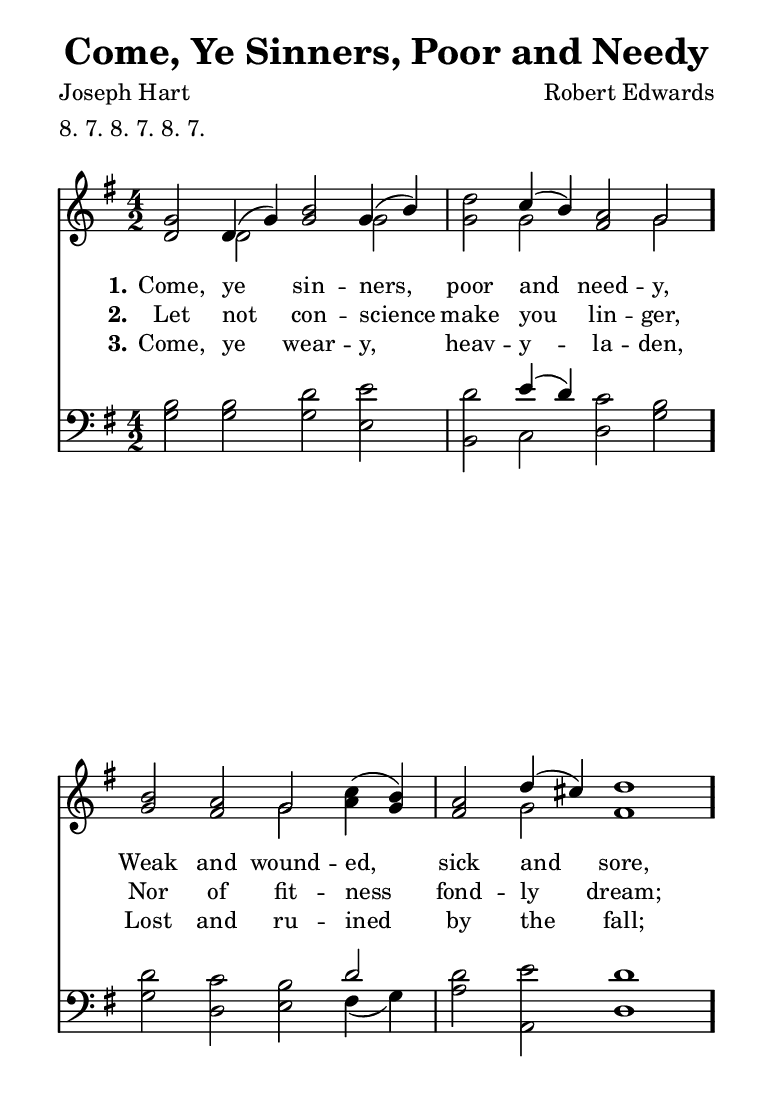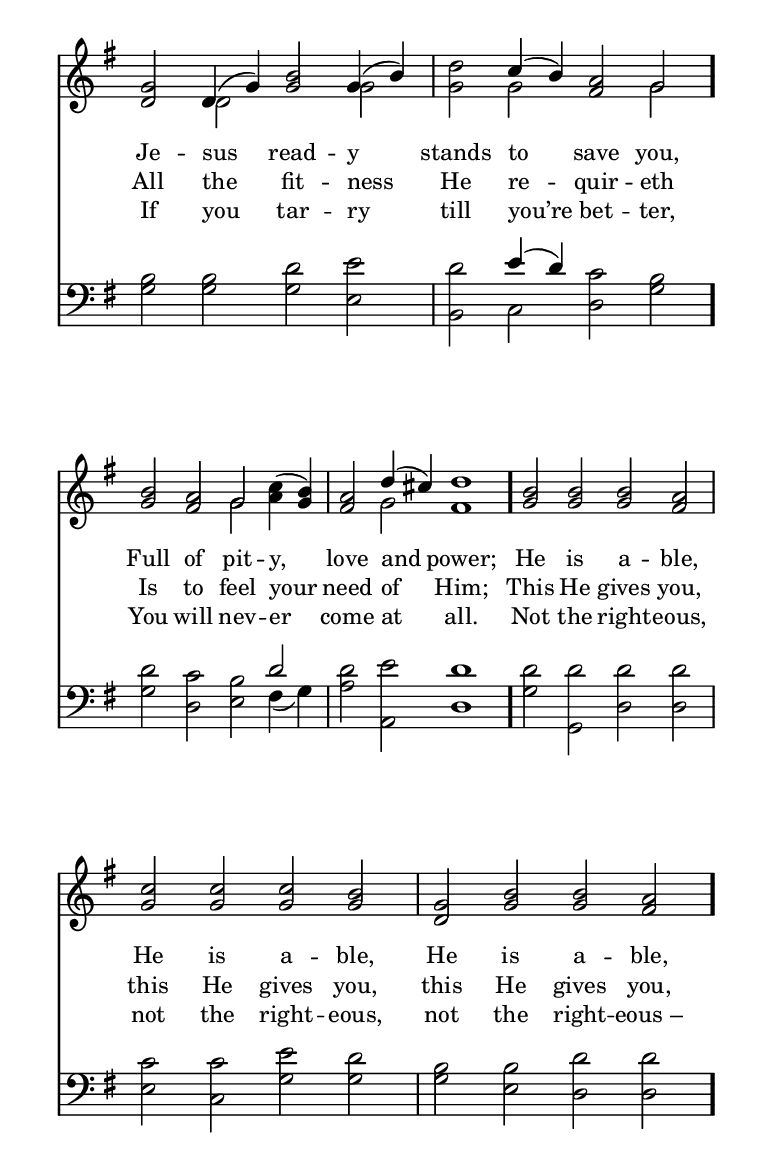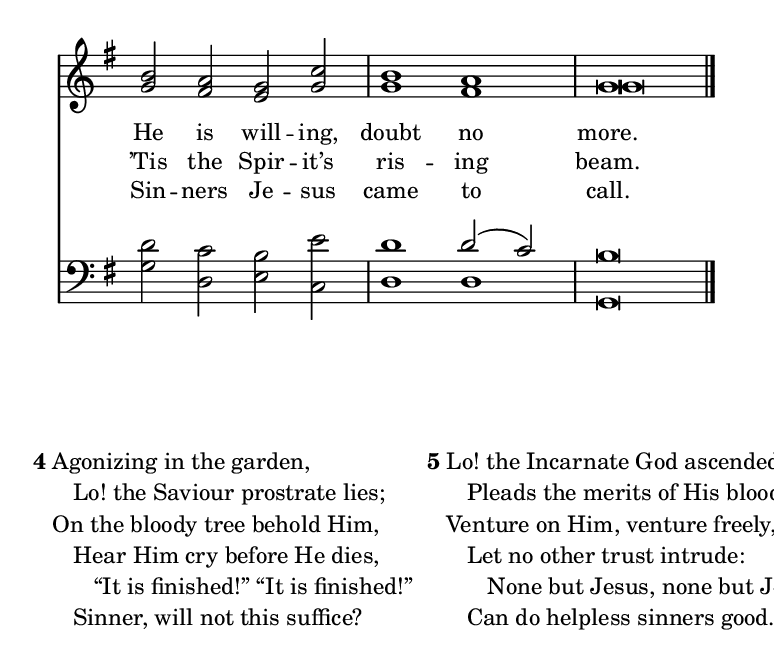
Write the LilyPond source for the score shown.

\include "common/global.ily"
\paper {
  \include "common/paper.ily"
  system-count = #(cond (is-eogsized 4) (#t #f))
}

\header{
  %gospel
  hymnnumber = "77"
  title = "Come, Ye Sinners, Poor and Needy"
  tunename = "Caersalem"
  meter = "8. 7. 8. 7. 8. 7." % original has 8. 7. 8. 7. 4. 7
  poet = "Joseph Hart"
  composer = "Robert Edwards"
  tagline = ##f
}

% for fermata in MIDI
ta = { \tempo 4=160 }
tb = { \tempo 4=80  }

patternAA = { c2 c4( c4) c2 c4( c4) | c2 c4( c4) c2 c2 }
patternAB = { c2 }
patternAC = { c2 c2 c2 c2 | c2 c4( c4) c2 c2 }

patternBA = { c2 c2 c2 c4( c4) | c2 c4( c4) c1 }
patternBB = { c2 c2 c2 c4( c4) | c2 c2      c1 }
patternBC = { c2 c2 c2 c2      | c2 c2      c1 }

patternCA = { \patternAB }

patternDA = { c2 c2 c2 c2 | c1 c1      | c\breve }
patternDB = { c2 c2 c2 c2 | c1 c2( c2) | c\breve }

global = {
  \include "common/overrides.ily"
  \override Staff.TimeSignature.style = #'numbered
  \time 4/2
  \override Score.MetronomeMark.transparent = ##t % hide all fermata changes too
  \ta
  \key g \major
  \autoBeamOff
}

notesSoprano = {
\global
\relative c'' {

  \changePitch \patternAA { g d g b g b | d c b a g }
  \changePitch \patternBA { b a g c b | a d cis d }
  \changePitch \patternAA { g, d g b g b | d c b a g }
  \changePitch \patternBA { b a g c b | a d cis d }

  \changePitch \patternCA { b b b a | c c c b | g b b a }
  \changePitch \patternDA { b a g c | b a | g }

  \bar "|."

}
}

notesAlto = {
\global
\relative e' {

  \changePitch \patternAB { d d g g | g g fis g }
  \changePitch \patternBB { g fis g a g | fis g fis }
  \changePitch \patternAB { d d g g | g g fis g }
  \changePitch \patternBB { g fis g a g | fis g fis }

  \changePitch \patternCA { g g g fis | g g g g | d g g fis }
  \changePitch \patternDA { g fis e g | g fis | g }

}
}

notesTenor = {
\global
\relative a {

  \changePitch \patternAC { b b d e | d e d c b }
  \changePitch \patternBC { d c b d | d e d }
  \changePitch \patternAC { b b d e | d e d c b }
  \changePitch \patternBC { d c b d | d e d }

  \changePitch \patternCA { d d d d | c c e d | b b d d }
  \changePitch \patternDB { d c b e | d d c | b }

}
}

notesBass = {
\global
\relative f {

  \changePitch \patternAB { g g g e | b c d g }
  \changePitch \patternBB { g d e fis g | a a, d }
  \changePitch \patternAB { g g g e | b c d g }
  \changePitch \patternBB { g d e fis g | a a, d }

  \changePitch \patternCA { g g, d' d | e c g' g | g e d d }
  \changePitch \patternDA { g d e c | d d | g, }

}
}

wordsA = \lyricmode {
\set stanza = "1."

Come, ye sin -- ners, poor and need -- y, \bar "."
Weak and wound -- ed, sick and sore, \bar "."
Je -- sus read -- y stands to save you, \bar "."
Full of pit -- y, love and power; \bar "."
He is a -- ble, %{HIDE>%} He is a -- ble, %{<HIDE%} He is a -- ble, \bar "."
He is will -- ing, doubt no more. \bar "."

}

wordsB = \lyricmode {
\set stanza = "2."

Let not con -- science make you lin -- ger,
Nor of fit -- ness fond -- ly dream;
All the fit -- ness He re -- quir -- eth
Is to feel your need of Him;
This He gives you, %{HIDE>%} this He gives you, %{<HIDE%} this He gives you,
’Tis the Spir -- it’s ris -- ing beam.

}

wordsC = \lyricmode {
\set stanza = "3."

Come, ye wear -- y, heav -- y -- la -- den,
Lost and ru -- ined by the fall;
If you tar -- ry till you’re bet -- ter,
You will nev -- er come at all.
Not the right -- eous, %{HIDE>%} not the right -- eous, %{<HIDE%} not the right -- eous_–
Sin -- ners Je -- sus came to call.

}

wordsD = \markuplist {

\line { Agonizing in the garden, }
\line { { \hspace #2 } Lo! the Saviour prostrate lies; }
\line { On the bloody tree behold Him, }
\line { { \hspace #2 } Hear Him cry before He dies, }
\line { { \hspace #4 } “It is finished!” “It is finished!” }
\line { { \hspace #2 } Sinner, will not this suffice? }

}

wordsE = \markuplist {

\line { Lo! the Incarnate God ascended, }
\line { { \hspace #2 } Pleads the merits of His blood; }
\line { Venture on Him, venture freely, }
\line { { \hspace #2 } Let no other trust intrude: }
\line { { \hspace #4 } None but Jesus, none but Jesus, }
\line { { \hspace #2 } Can do helpless sinners good. }

}

\score {
  \context ChoirStaff <<
    \context Staff = upper <<
      \set Staff.autoBeaming = ##f
      \set ChoirStaff.systemStartDelimiter = #'SystemStartBar
      \set ChoirStaff.printPartCombineTexts = ##f
      \partcombine #'(2 . 11) \notesSoprano \notesAlto
      \context NullVoice = sopranos { \voiceOne << \notesSoprano >> }
      \context Lyrics = one   \lyricsto sopranos \wordsA
      \context Lyrics = two   \lyricsto sopranos \wordsB
      \context Lyrics = three \lyricsto sopranos \wordsC
    >>
    \context Staff = men <<
      \set Staff.autoBeaming = ##f
      \clef bass
      \set ChoirStaff.printPartCombineTexts = ##f
      \partcombine #'(2 . 11) \notesTenor \notesBass
    >>
  >>
  \layout {
    \include "common/layout.ily"
  }
  #(cond ((ly:get-option 'eog-midi-permitted) #{ \midi{
    \include "common/midi.ily"
  } #}))
}

\noPageBreak

\markup { \fill-line { %\column {
  \hspace #0.1
  \line{ \bold 4 \column { \wordsD } } %\combine \null \vspace #0.4
  \hspace #0.1
  \line{ \bold 5 \column { \wordsE } } %\combine \null \vspace #0.4
  \hspace #0.1
} } %}

\version "2.19.49"  % necessary for upgrading to future LilyPond versions.

% vi:set et ts=2 sw=2 ai nocindent syntax=lilypond:
